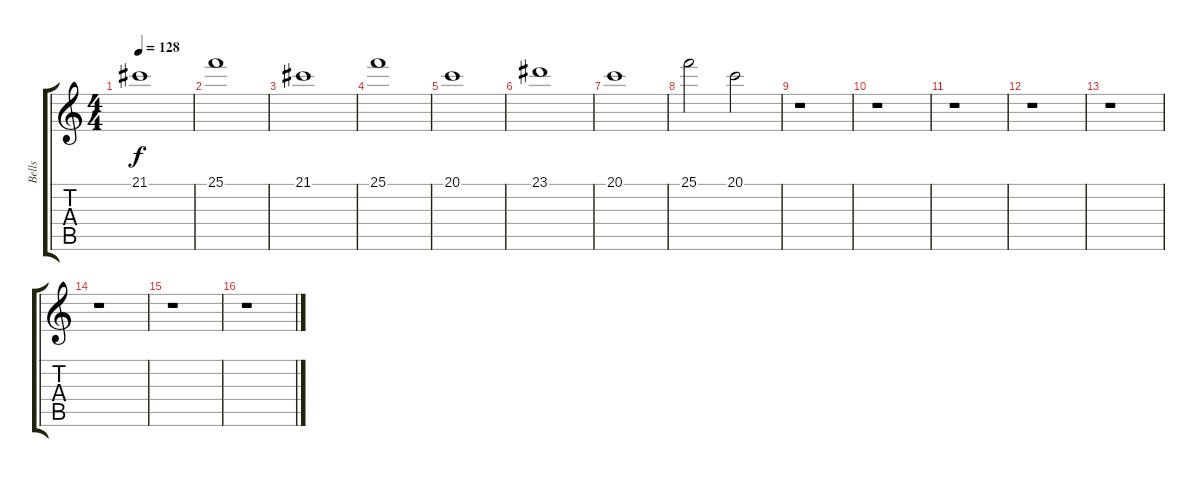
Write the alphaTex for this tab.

\track ("Bells" "Bells") {instrument glockenspiel}
\staff {score tabs}
\tuning (E4 B3 G3 D3 A2 E2) {hide}
\ts (4 4)
\tempo 128
\clef g2
\ks c
21.1.1{dy f} |
25.1.1 |
21.1.1 |
25.1.1 |
20.1.1 |
23.1.1 |
20.1.1 |
25.1.2 20.1.2 |
r.1 |
r.1 |
r.1 |
r.1 |
r.1 |
r.1 |
r.1 |
r.1
